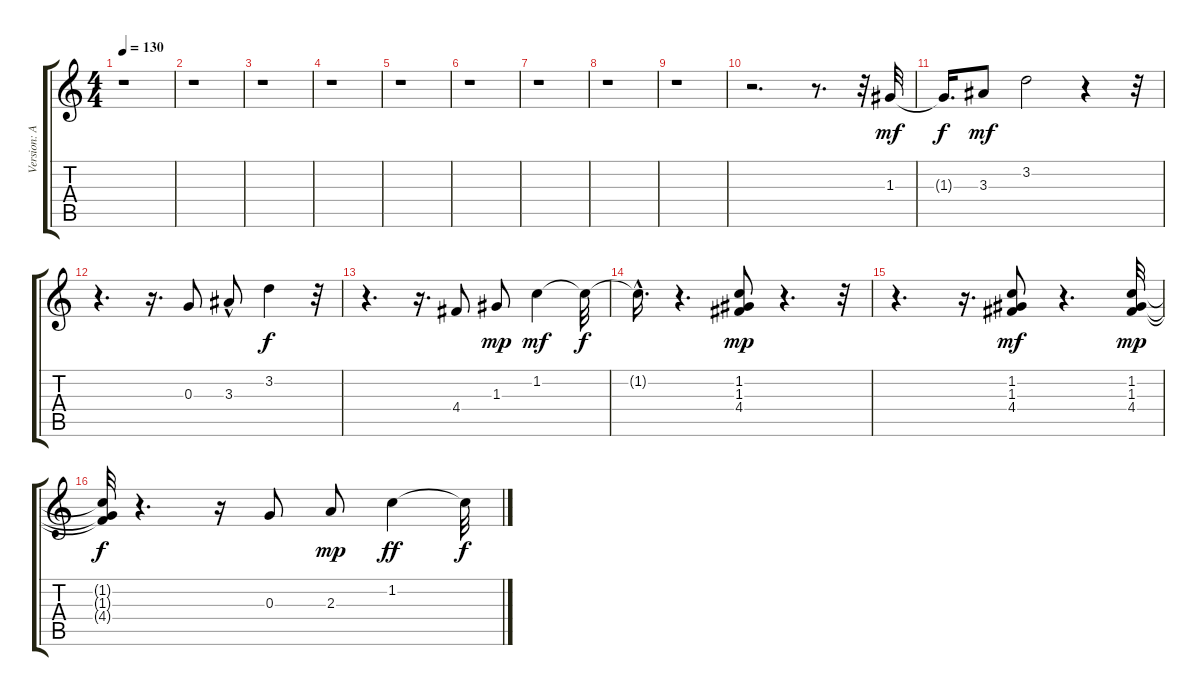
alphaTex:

\track ("Version: AWE32 GS" "Version: A") {instrument electricguitarjazz}
\staff {score tabs}
\tuning (E4 B3 G3 D3 A2 E2) {hide}
\ts (4 4)
\tempo 130
\clef g2
\ks c
r.1{dy f} |
r.1 |
r.1 |
r.1 |
r.1 |
r.1 |
r.1 |
r.1 |
r.1 |
r.2{d} r.8{d} r.32 1.3.32{dy mf} |
1.3{t}.16{d dy f} 3.3.8{dy mf} 3.2.2 r.4 r.32 |
r.4{d} r.16{d} 0.3.8 3.3{hac}.8 3.2.4{dy f} r.32 |
r.4{d} r.16{d} 4.4.8 1.3.8{dy mp} 1.2.4{dy mf} 1.2{t}.32{dy f} |
1.2{hac t}.16{d} r.4{d} (1.2 1.3 4.4).8{dy mp} r.4{d} r.32 |
r.4{d} r.16{d} (1.2 1.3 4.4).8{dy mf} r.4{d} (1.2 1.3 4.4).32{dy mp} |
(1.2{t} 1.3{t} 4.4{t}).32{dy f} r.4{d} r.16 0.3.8 2.3.8{dy mp} 1.2.4{dy ff} 1.2{t}.32{dy f}
